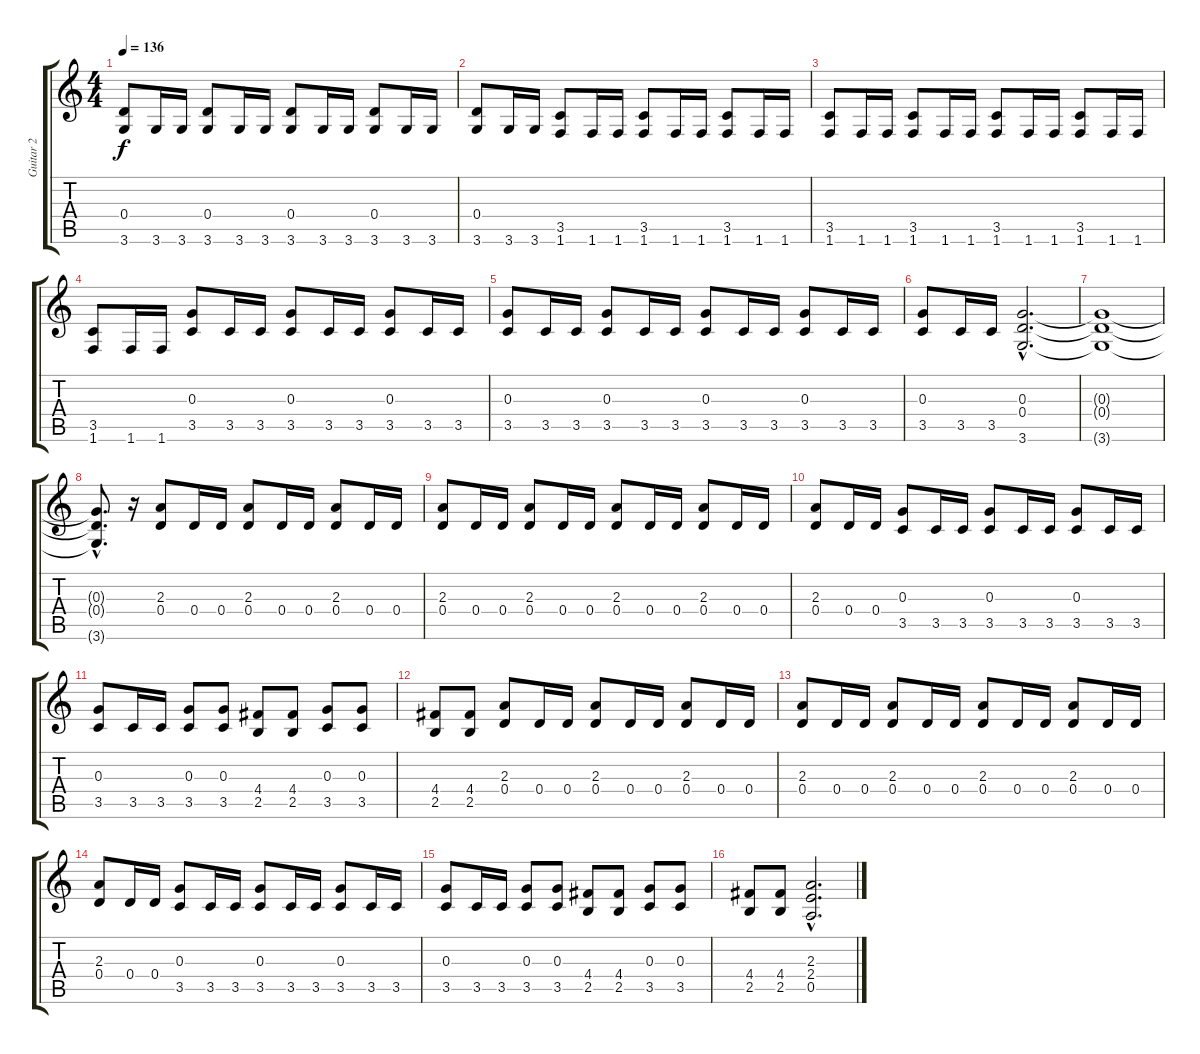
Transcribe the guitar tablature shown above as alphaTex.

\track ("Guitar 2" "Guitar 2") {instrument distortionguitar}
\staff {score tabs}
\tuning (E4 B3 G3 D3 A2 E2) {hide}
\ts (4 4)
\tempo 136
\clef g2
\ks c
(0.4 3.6).8{dy f} 3.6.16 3.6.16 (0.4 3.6).8 3.6.16 3.6.16 (0.4 3.6).8 3.6.16 3.6.16 (0.4 3.6).8 3.6.16 3.6.16 |
(0.4 3.6).8 3.6.16 3.6.16 (3.5 1.6).8 1.6.16 1.6.16 (3.5 1.6).8 1.6.16 1.6.16 (3.5 1.6).8 1.6.16 1.6.16 |
(3.5 1.6).8 1.6.16 1.6.16 (3.5 1.6).8 1.6.16 1.6.16 (3.5 1.6).8 1.6.16 1.6.16 (3.5 1.6).8 1.6.16 1.6.16 |
(3.5 1.6).8 1.6.16 1.6.16 (0.3 3.5).8 3.5.16 3.5.16 (0.3 3.5).8 3.5.16 3.5.16 (0.3 3.5).8 3.5.16 3.5.16 |
(0.3 3.5).8 3.5.16 3.5.16 (0.3 3.5).8 3.5.16 3.5.16 (0.3 3.5).8 3.5.16 3.5.16 (0.3 3.5).8 3.5.16 3.5.16 |
(0.3 3.5).8 3.5.16 3.5.16 (0.3{hac} 0.4{hac} 3.6{hac}).2{d} |
(0.3{t} 0.4{t} 3.6{t}).1 |
(0.3{hac t} 0.4{hac t} 3.6{hac t}).8{d} r.16 (2.3 0.4).8 0.4.16 0.4.16 (2.3 0.4).8 0.4.16 0.4.16 (2.3 0.4).8 0.4.16 0.4.16 |
(2.3 0.4).8 0.4.16 0.4.16 (2.3 0.4).8 0.4.16 0.4.16 (2.3 0.4).8 0.4.16 0.4.16 (2.3 0.4).8 0.4.16 0.4.16 |
(2.3 0.4).8 0.4.16 0.4.16 (0.3 3.5).8 3.5.16 3.5.16 (0.3 3.5).8 3.5.16 3.5.16 (0.3 3.5).8 3.5.16 3.5.16 |
(0.3 3.5).8 3.5.16 3.5.16 (0.3 3.5).8 (0.3 3.5).8 (4.4 2.5).8 (4.4 2.5).8 (0.3 3.5).8 (0.3 3.5).8 |
(4.4 2.5).8 (4.4 2.5).8 (2.3 0.4).8 0.4.16 0.4.16 (2.3 0.4).8 0.4.16 0.4.16 (2.3 0.4).8 0.4.16 0.4.16 |
(2.3 0.4).8 0.4.16 0.4.16 (2.3 0.4).8 0.4.16 0.4.16 (2.3 0.4).8 0.4.16 0.4.16 (2.3 0.4).8 0.4.16 0.4.16 |
(2.3 0.4).8 0.4.16 0.4.16 (0.3 3.5).8 3.5.16 3.5.16 (0.3 3.5).8 3.5.16 3.5.16 (0.3 3.5).8 3.5.16 3.5.16 |
(0.3 3.5).8 3.5.16 3.5.16 (0.3 3.5).8 (0.3 3.5).8 (4.4 2.5).8 (4.4 2.5).8 (0.3 3.5).8 (0.3 3.5).8 |
(4.4 2.5).8 (4.4 2.5).8 (2.3{hac} 2.4{hac} 0.5{hac}).2{d}
